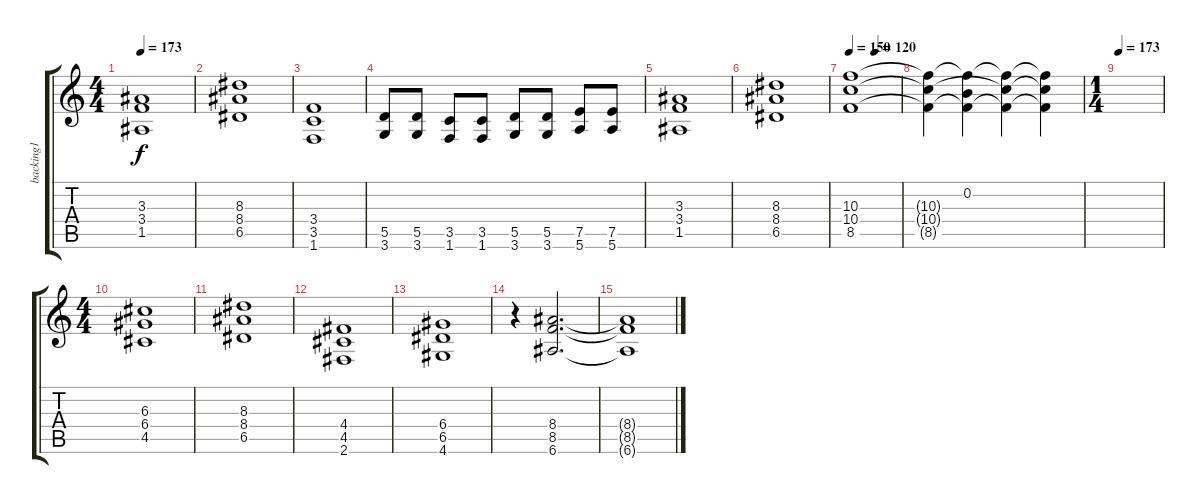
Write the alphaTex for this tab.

\track ("backing1" "backing1") {instrument overdrivenguitar}
\staff {score tabs}
\tuning (E4 B3 G3 D3 A2 E2) {hide}
\ts (4 4)
\tempo 173
\clef g2
\ks c
(3.3 3.4 1.5).1{dy f} |
(8.3 8.4 6.5).1 |
(3.4 3.5 1.6).1 |
(5.5 3.6).8 (5.5 3.6).8 (3.5 1.6).8 (3.5 1.6).8 (5.5 3.6).8 (5.5 3.6).8 (7.5 5.6).8 (7.5 5.6).8 |
(3.3 3.4 1.5).1 |
(8.3 8.4 6.5).1 |
\tempo 150
\tempo (120 0.5)
(10.3 10.4 8.5).1 |
(10.3{t} 10.4{t} 8.5{t}).4 (0.2 10.3{t} 8.5{t}).4 (10.3{t} 10.4{t} 8.5{t}).4 (10.3{t} 10.4{t} 8.5{t}).4 |
\ts (1 4)
\tempo 173
|
\ts (4 4)
(6.3 6.4 4.5).1 |
(8.3 8.4 6.5).1 |
(4.4 4.5 2.6).1 |
(6.4 6.5 4.6).1 |
r.4 (8.4 8.5 6.6).2{d} |
(8.4{t} 8.5{t} 6.6{t}).1
